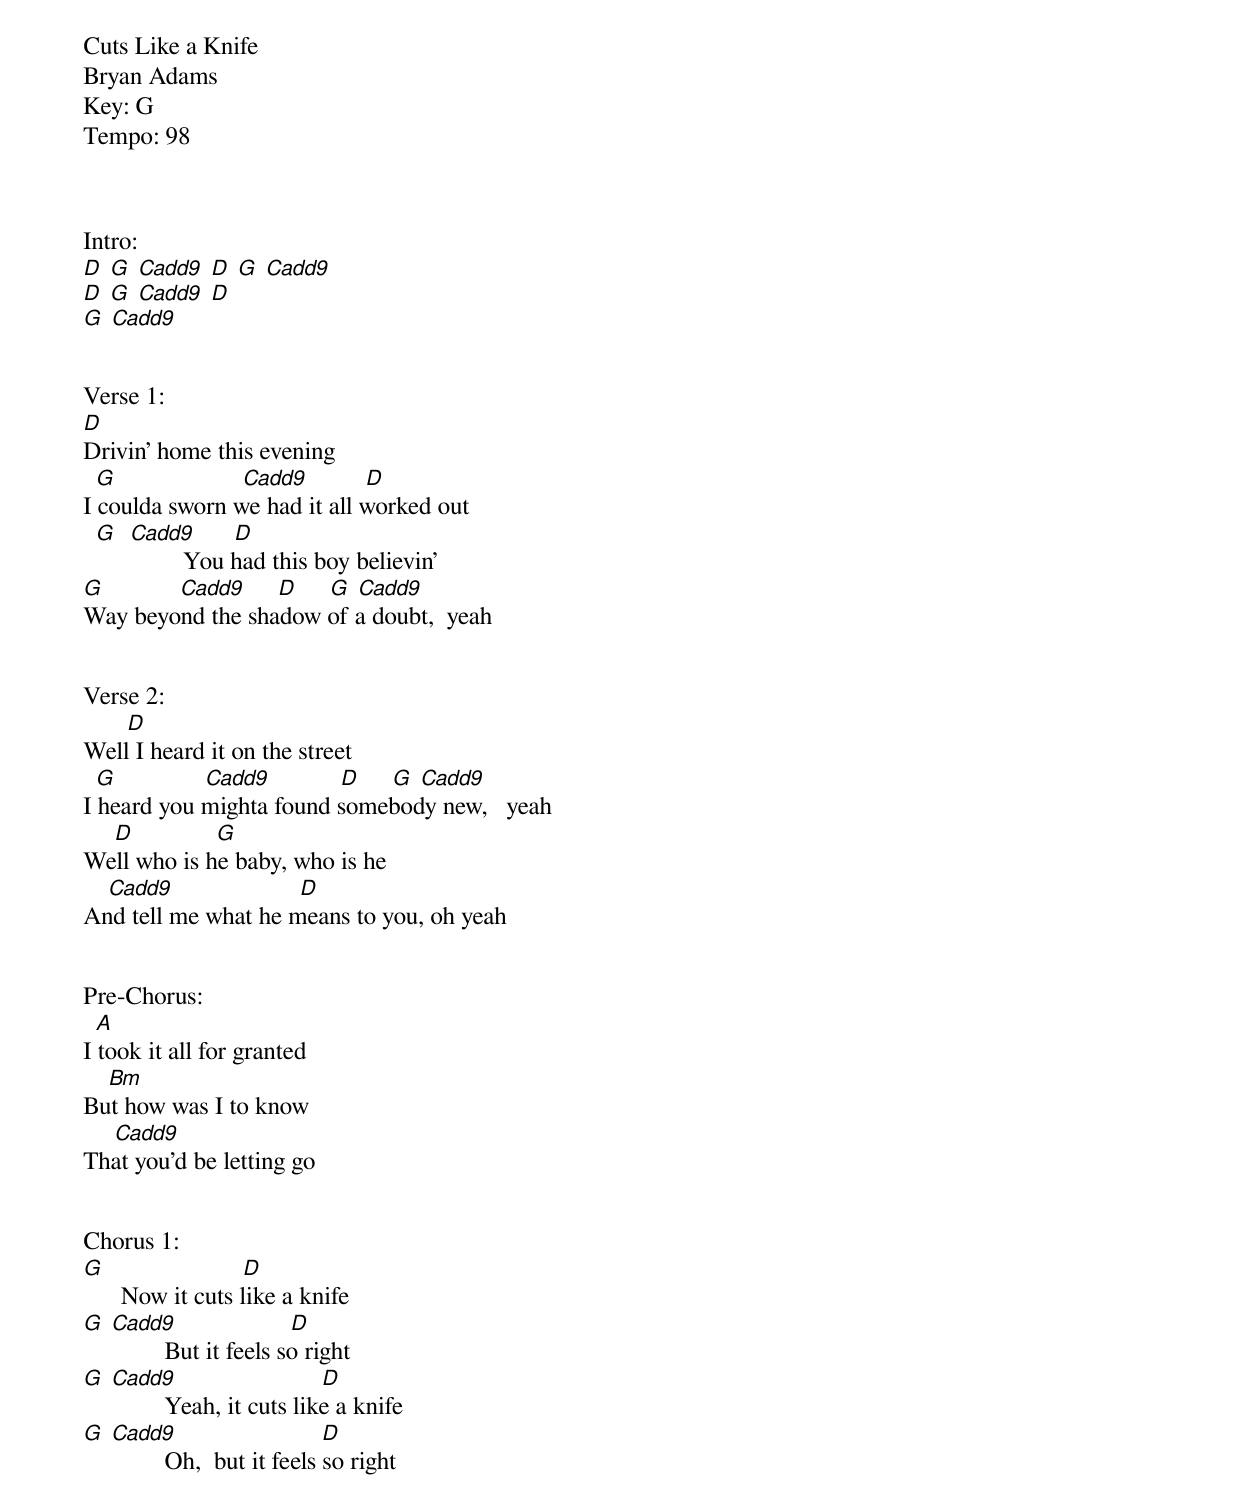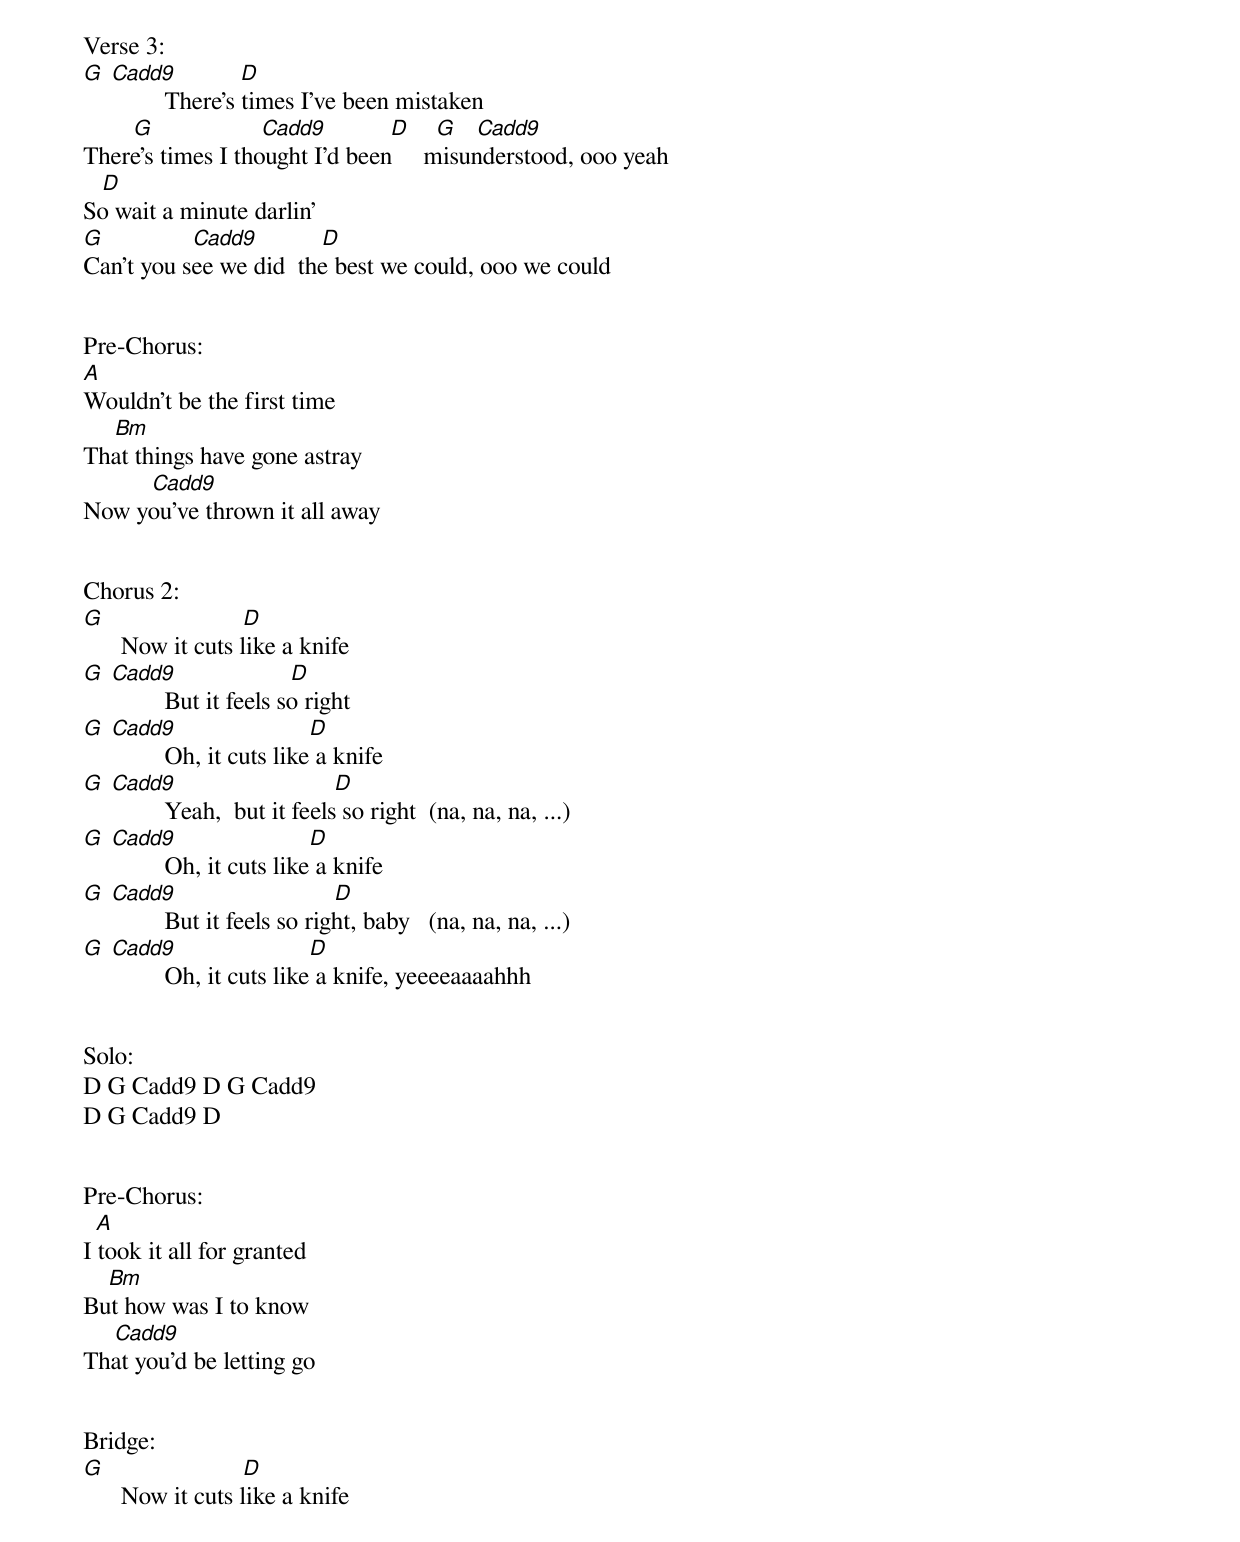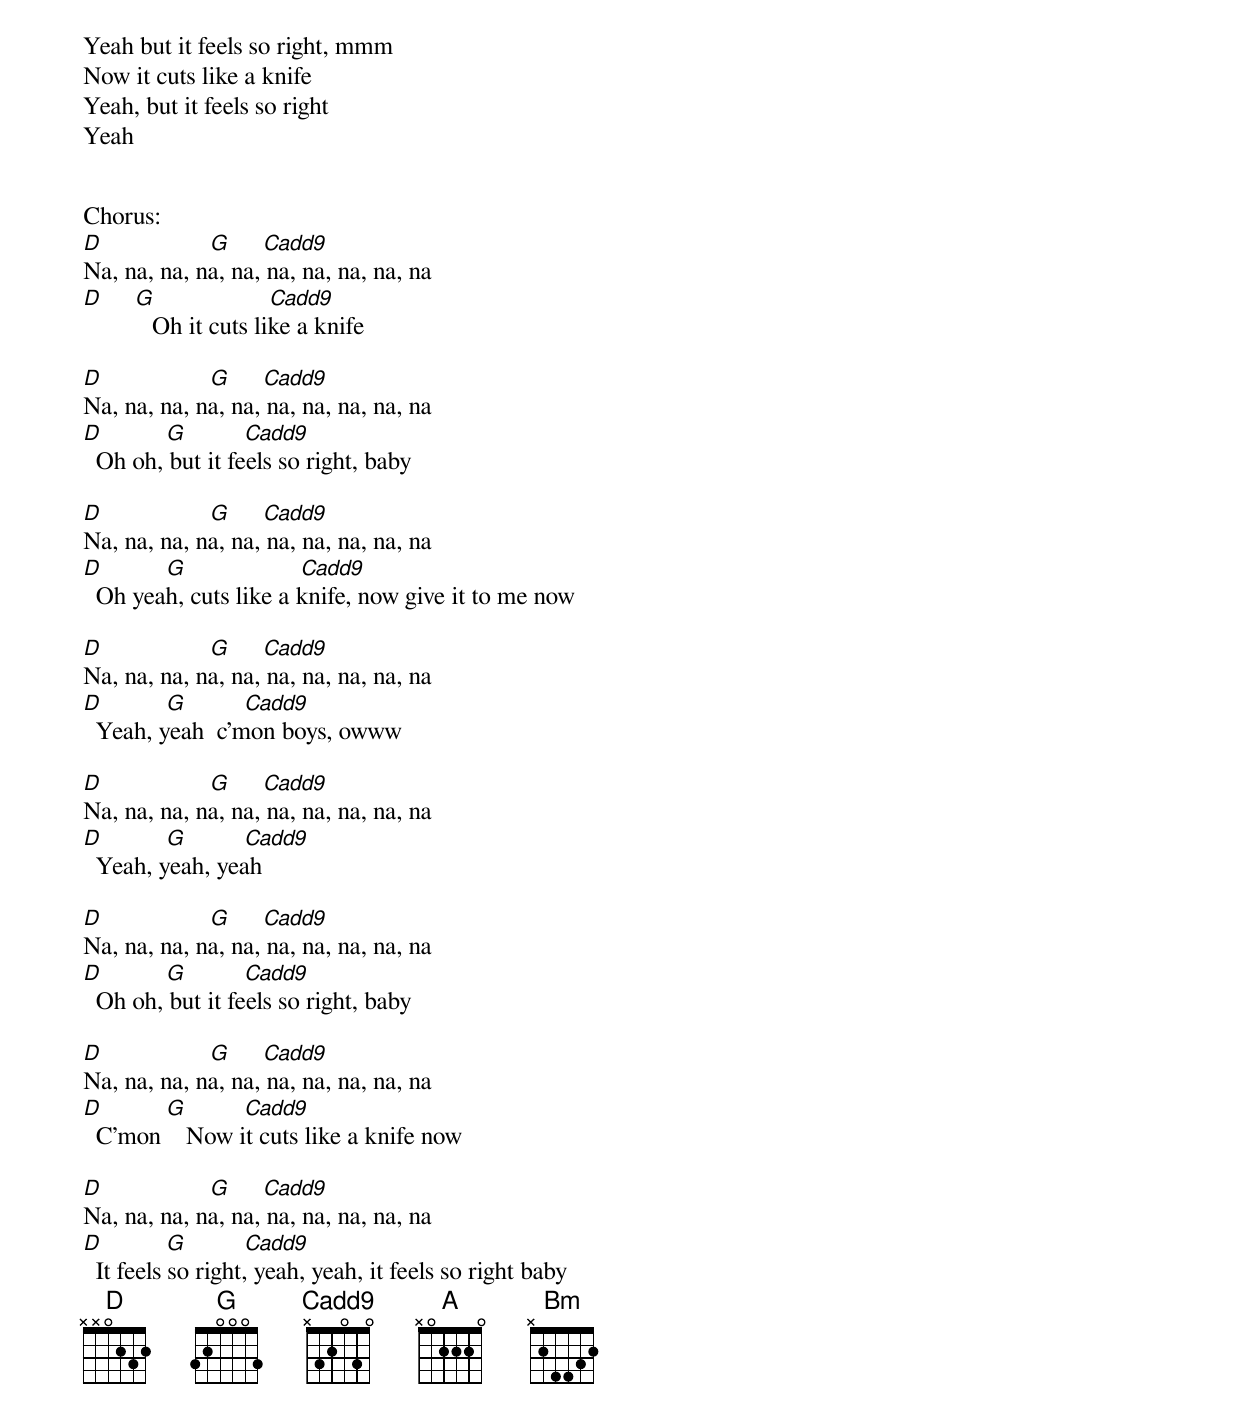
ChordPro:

Cuts Like a Knife
Bryan Adams
Key: G
Tempo: 98



Intro:
[D] [G] [Cadd9] [D] [G] [Cadd9]
[D] [G] [Cadd9] [D]
[G] [Cadd9]


Verse 1:
[D]
Drivin' home this evening
  [G]                    [Cadd9]         [D]
I coulda sworn we had it all worked out
  [G]  [Cadd9]      [D]
                You had this boy believin'
[G]            [Cadd9]     [D]     [G] [Cadd9]
Way beyond the shadow of a doubt,  yeah


Verse 2:
       [D]
Well I heard it on the street
  [G]              [Cadd9]           [D]     [G] [Cadd9]
I heard you mighta found somebody new,   yeah
     [D]             [G]
Well who is he baby, who is he
    [Cadd9]                    [D]
And tell me what he means to you, oh yeah


Pre-Chorus:
  [A]
I took it all for granted
    [Bm]
But how was I to know
     [Cadd9]
That you'd be letting go


Chorus 1:
[G]                      [D]
      Now it cuts like a knife
[G] [Cadd9]                  [D]
             But it feels so right
[G] [Cadd9]                       [D]
             Yeah, it cuts like a knife
[G] [Cadd9]                       [D]
             Oh,  but it feels so right


Verse 3:
[G] [Cadd9]          [D]
             There's times I've been mistaken
        [G]                 [Cadd9]          [D]    [G]   [Cadd9]
There's times I thought I'd been     misunderstood, ooo yeah
   [D]
So wait a minute darlin'
[G]              [Cadd9]          [D]
Can't you see we did  the best we could, ooo we could


Pre-Chorus:
[A]
Wouldn't be the first time
     [Bm]
That things have gone astray
           [Cadd9]
Now you've thrown it all away


Chorus 2:
[G]                      [D]
      Now it cuts like a knife
[G] [Cadd9]                  [D]
             But it feels so right
[G] [Cadd9]                     [D]
             Oh, it cuts like a knife
[G] [Cadd9]                         [D]
             Yeah,  but it feels so right  (na, na, na, ...)
[G] [Cadd9]                     [D]
             Oh, it cuts like a knife
[G] [Cadd9]                         [D]
             But it feels so right, baby   (na, na, na, ...)
[G] [Cadd9]                     [D]
             Oh, it cuts like a knife, yeeeeaaaahhh


Solo:
D G Cadd9 D G Cadd9
D G Cadd9 D


Pre-Chorus:
  [A]
I took it all for granted
    [Bm]
But how was I to know
     [Cadd9]
That you'd be letting go


Bridge:
[G]                      [D]
      Now it cuts like a knife
Yeah but it feels so right, mmm
Now it cuts like a knife
Yeah, but it feels so right
Yeah


Chorus:
[D]                 [G]     [Cadd9]
Na, na, na, na, na, na, na, na, na, na
[D]     [G]                  [Cadd9]
           Oh it cuts like a knife

[D]                 [G]     [Cadd9]
Na, na, na, na, na, na, na, na, na, na
[D]          [G]         [Cadd9]
  Oh oh, but it feels so right, baby

[D]                 [G]     [Cadd9]
Na, na, na, na, na, na, na, na, na, na
[D]          [G]                  [Cadd9]
  Oh yeah, cuts like a knife, now give it to me now

[D]                 [G]     [Cadd9]
Na, na, na, na, na, na, na, na, na, na
[D]          [G]         [Cadd9]
  Yeah, yeah  c'mon boys, owww

[D]                 [G]     [Cadd9]
Na, na, na, na, na, na, na, na, na, na
[D]          [G]         [Cadd9]
  Yeah, yeah, yeah

[D]                 [G]     [Cadd9]
Na, na, na, na, na, na, na, na, na, na
[D]          [G]         [Cadd9]
  Oh oh, but it feels so right, baby

[D]                 [G]     [Cadd9]
Na, na, na, na, na, na, na, na, na, na
[D]          [G]         [Cadd9]
  C'mon    Now it cuts like a knife now

[D]                 [G]     [Cadd9]
Na, na, na, na, na, na, na, na, na, na
[D]          [G]         [Cadd9]
  It feels so right, yeah, yeah, it feels so right baby
